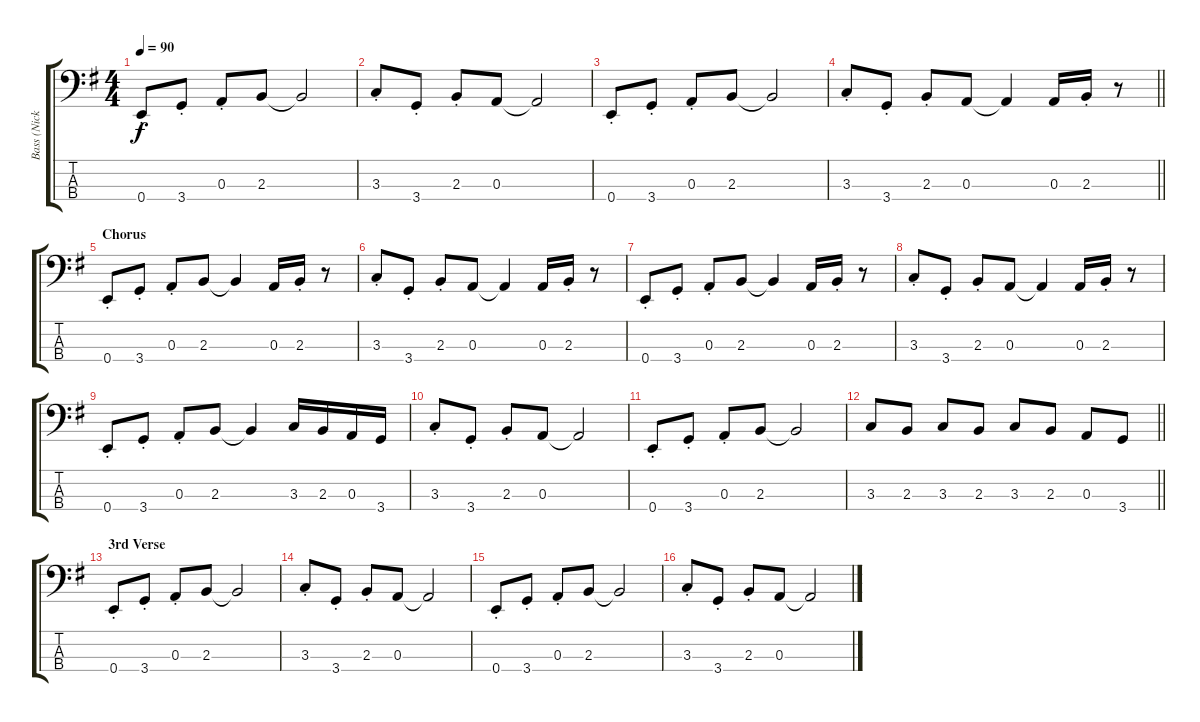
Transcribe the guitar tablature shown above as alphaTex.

\track ("Bass (Nick)" "Bass (Nick") {instrument electricbasspick}
\staff {score tabs}
\tuning (G2 D2 A1 E1) {hide}
\ts (4 4)
\tempo 90
\clef f4
\ks g
0.4{st}.8{dy f} 3.4{st}.8 0.3{st}.8 2.3.8 2.3{t}.2 |
3.3{st}.8 3.4{st}.8 2.3{st}.8 0.3.8 0.3{t}.2 |
0.4{st}.8 3.4{st}.8 0.3{st}.8 2.3.8 2.3{t}.2 |
\barLineRight lightlight
3.3{st}.8 3.4{st}.8 2.3{st}.8 0.3.8 0.3{t}.4 0.3.16 2.3{st}.16 r.8 |
\section ("" "Chorus")
0.4{st}.8 3.4{st}.8 0.3{st}.8 2.3.8 2.3{t}.4 0.3.16 2.3{st}.16 r.8 |
3.3{st}.8 3.4{st}.8 2.3{st}.8 0.3.8 0.3{t}.4 0.3.16 2.3{st}.16 r.8 |
0.4{st}.8 3.4{st}.8 0.3{st}.8 2.3.8 2.3{t}.4 0.3.16 2.3{st}.16 r.8 |
3.3{st}.8 3.4{st}.8 2.3{st}.8 0.3.8 0.3{t}.4 0.3.16 2.3{st}.16 r.8 |
0.4{st}.8 3.4{st}.8 0.3{st}.8 2.3.8 2.3{t}.4 3.3.16 2.3.16 0.3.16 3.4.16 |
3.3{st}.8 3.4{st}.8 2.3{st}.8 0.3.8 0.3{t}.2 |
0.4{st}.8 3.4{st}.8 0.3{st}.8 2.3.8 2.3{t}.2 |
\barLineRight lightlight
3.3.8 2.3.8 3.3.8 2.3.8 3.3.8 2.3.8 0.3.8 3.4.8 |
\section ("" "3rd Verse")
0.4{st}.8 3.4{st}.8 0.3{st}.8 2.3.8 2.3{t}.2 |
3.3{st}.8 3.4{st}.8 2.3{st}.8 0.3.8 0.3{t}.2 |
0.4{st}.8 3.4{st}.8 0.3{st}.8 2.3.8 2.3{t}.2 |
3.3{st}.8 3.4{st}.8 2.3{st}.8 0.3.8 0.3{t}.2
